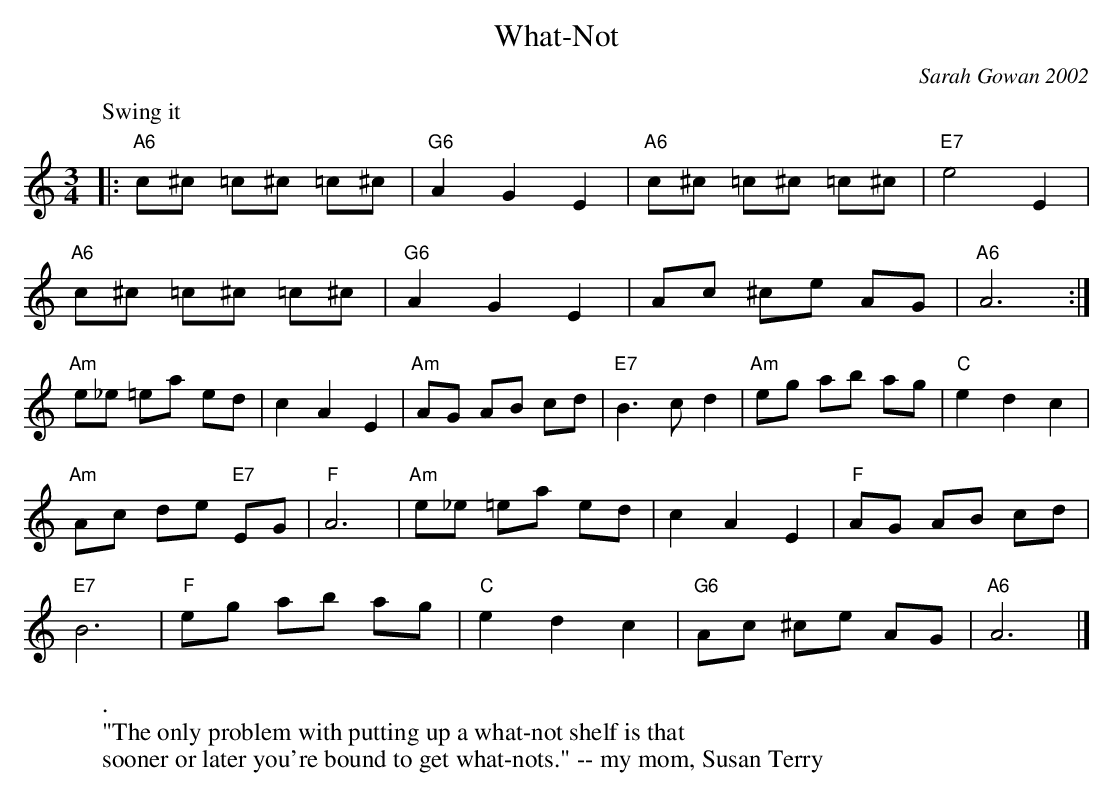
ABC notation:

X:1
T:What-Not
C: Sarah Gowan 2002
M:3/4
K:C
P:Swing it
 |: "A6"c^c =c^c =c^c | "G6"A2G2E2 | "A6"c^c =c^c =c^c | "E7"e4E2 |
"A6"c^c =c^c =c^c | "G6"A2G2E2 | Ac ^ce AG | "A6"A6 :|
 "Am" e_e =ea ed |c2A2E2 |"Am" AG AB cd | "E7"B3cd2 | "Am" eg ab ag | "C"e2d2c2 |
"Am"Ac de "E7"EG | "F"A6 | "Am" e_e =ea ed | c2A2E2 | "F"AG AB cd |
"E7"B6 | "F" eg ab ag | "C"e2d2c2 | "G6"Ac ^ce AG | "A6"A6|]
W:.
W:"The only problem with putting up a what-not shelf is that
W:sooner or later you're bound to get what-nots." -- my mom, Susan Terry
